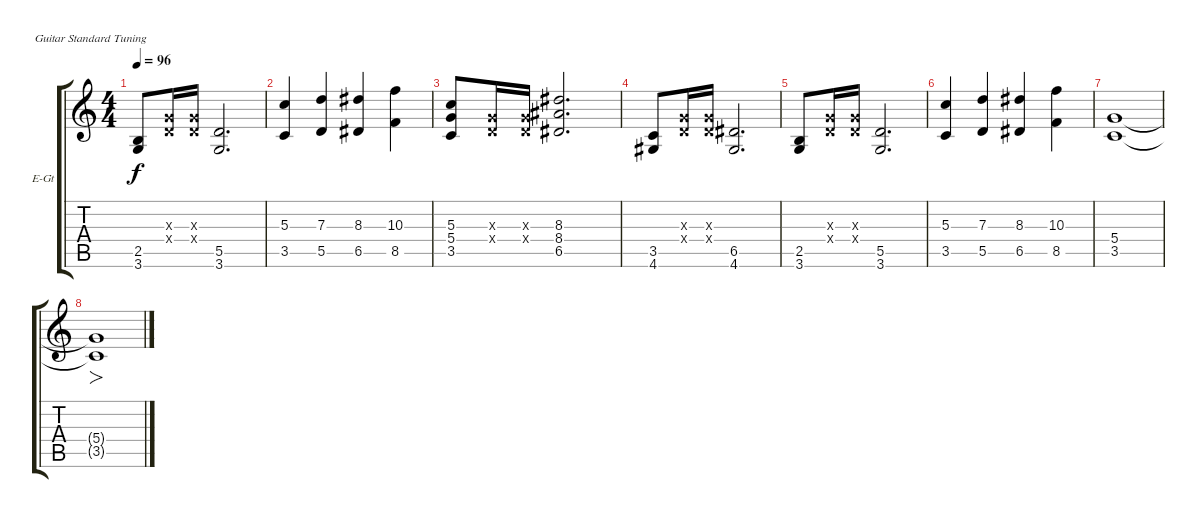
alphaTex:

\defaultSystemsLayout 4
\bracketExtendMode groupsimilarinstruments
\firstSystemTrackNameOrientation horizontal
\otherSystemsTrackNameOrientation horizontal
\track ("Herman Frank" "E-Gt") {instrument distortionguitar}
\staff {score tabs}
\tuning (E4 B3 G3 D3 A2 E2)
\ts (4 4)
\tempo 96
\clef g2
\ks c
(3.6 2.5).8{dy f} (0.4{x} 0.3{x}).16 (0.3{x} 0.4{x}).16 (3.6 5.5).2{d} |
(3.5 5.3).4 (5.5 7.3).4 (6.5 8.3).4 (8.5 10.3).4 |
(5.4 5.3 3.5).8 (0.4{x} 0.3{x}).16 (0.4{x} 0.3{x}).16 (8.4 8.3 6.5).2{d} |
(4.6 3.5).8 (0.3{x} 0.4{x}).16 (0.4{x} 0.3{x}).16 (4.6 6.5).2{d} |
(3.6 2.5).8 (0.4{x} 0.3{x}).16 (0.3{x} 0.4{x}).16 (3.6 5.5).2{d} |
(3.5 5.3).4 (5.5 7.3).4 (6.5 8.3).4 (8.5 10.3).4 |
(3.5 5.4).1 |
(3.5{t} 5.4{t}).1{fo}
